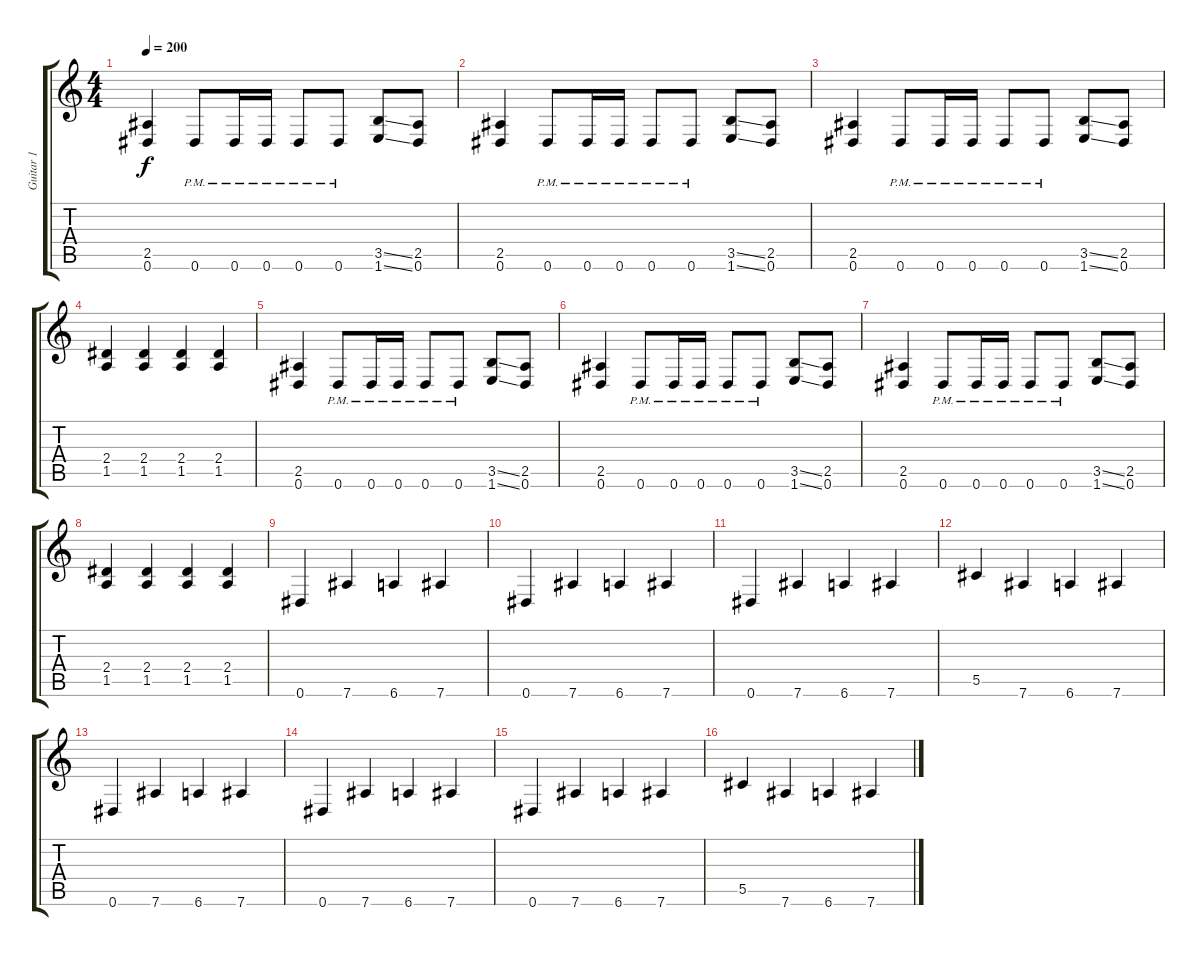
\track ("Guitar 1" "Guitar 1") {instrument distortionguitar}
\staff {score tabs}
\tuning (Eb4 Bb3 Gb3 Db3 Ab2 Eb2) {hide}
\ts (4 4)
\tempo 200
\clef g2
\ks c
(2.5 0.6).4{dy f} 0.6{pm}.8 0.6{pm}.16 0.6{pm}.16 0.6{pm}.8 0.6{pm}.8 (3.5{ss} 1.6{ss}).8 (2.5 0.6).8 |
(2.5 0.6).4 0.6{pm}.8 0.6{pm}.16 0.6{pm}.16 0.6{pm}.8 0.6{pm}.8 (3.5{ss} 1.6{ss}).8 (2.5 0.6).8 |
(2.5 0.6).4 0.6{pm}.8 0.6{pm}.16 0.6{pm}.16 0.6{pm}.8 0.6{pm}.8 (3.5{ss} 1.6{ss}).8 (2.5 0.6).8 |
(2.4 1.5).4 (2.4 1.5).4 (2.4 1.5).4 (2.4 1.5).4 |
(2.5 0.6).4 0.6{pm}.8 0.6{pm}.16 0.6{pm}.16 0.6{pm}.8 0.6{pm}.8 (3.5{ss} 1.6{ss}).8 (2.5 0.6).8 |
(2.5 0.6).4 0.6{pm}.8 0.6{pm}.16 0.6{pm}.16 0.6{pm}.8 0.6{pm}.8 (3.5{ss} 1.6{ss}).8 (2.5 0.6).8 |
(2.5 0.6).4 0.6{pm}.8 0.6{pm}.16 0.6{pm}.16 0.6{pm}.8 0.6{pm}.8 (3.5{ss} 1.6{ss}).8 (2.5 0.6).8 |
(2.4 1.5).4 (2.4 1.5).4 (2.4 1.5).4 (2.4 1.5).4 |
0.6.4 7.6.4 6.6.4 7.6.4 |
0.6.4 7.6.4 6.6.4 7.6.4 |
0.6.4 7.6.4 6.6.4 7.6.4 |
5.5.4 7.6.4 6.6.4 7.6.4 |
0.6.4 7.6.4 6.6.4 7.6.4 |
0.6.4 7.6.4 6.6.4 7.6.4 |
0.6.4 7.6.4 6.6.4 7.6.4 |
5.5.4 7.6.4 6.6.4 7.6.4
